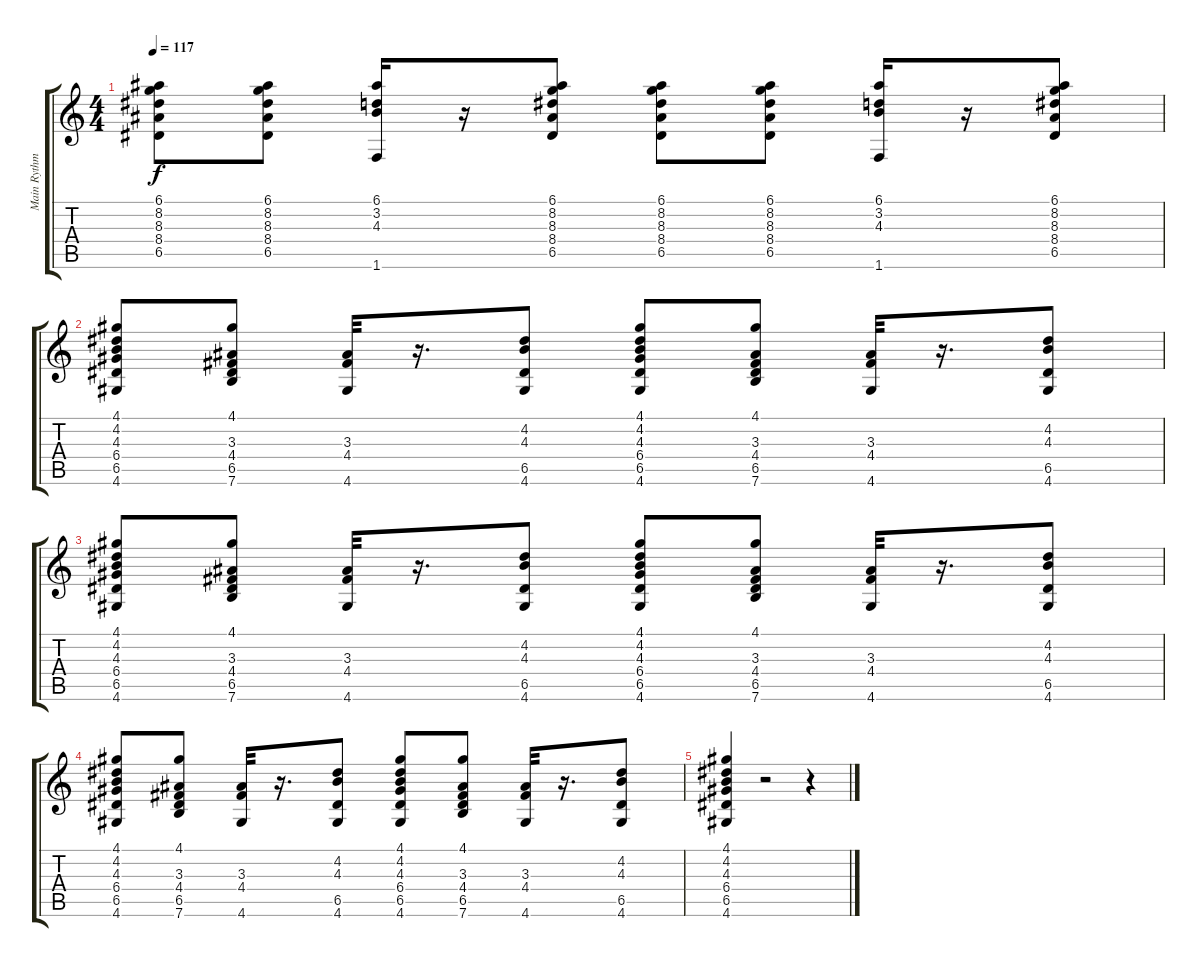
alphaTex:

\track ("Main Rythm" "Main Rythm") {instrument acousticguitarsteel}
\staff {score tabs}
\tuning (E4 B3 G3 D3 A2 E2) {hide}
\ts (4 4)
\tempo 117
\clef g2
\ks c
(6.1 8.2 8.3 8.4 6.5).8{dy f} (6.1 8.2 8.3 8.4 6.5).8 (6.1 3.2 4.3 1.6).16 r.16 (6.1 8.2 8.3 8.4 6.5).8 (6.1 8.2 8.3 8.4 6.5).8 (6.1 8.2 8.3 8.4 6.5).8 (6.1 3.2 4.3 1.6).16 r.16 (6.1 8.2 8.3 8.4 6.5).8 |
(4.1 4.2 4.3 6.4 6.5 4.6).8 (4.1 3.3 4.4 6.5 7.6).8 (3.3 4.4 4.6).32 r.16{d} (4.2 4.3 6.5 4.6).8 (4.1 4.2 4.3 6.4 6.5 4.6).8 (4.1 3.3 4.4 6.5 7.6).8 (3.3 4.4 4.6).32 r.16{d} (4.2 4.3 6.5 4.6).8 |
(4.1 4.2 4.3 6.4 6.5 4.6).8 (4.1 3.3 4.4 6.5 7.6).8 (3.3 4.4 4.6).32 r.16{d} (4.2 4.3 6.5 4.6).8 (4.1 4.2 4.3 6.4 6.5 4.6).8 (4.1 3.3 4.4 6.5 7.6).8 (3.3 4.4 4.6).32 r.16{d} (4.2 4.3 6.5 4.6).8 |
(4.1 4.2 4.3 6.4 6.5 4.6).8 (4.1 3.3 4.4 6.5 7.6).8 (3.3 4.4 4.6).32 r.16{d} (4.2 4.3 6.5 4.6).8 (4.1 4.2 4.3 6.4 6.5 4.6).8 (4.1 3.3 4.4 6.5 7.6).8 (3.3 4.4 4.6).32 r.16{d} (4.2 4.3 6.5 4.6).8 |
(4.1 4.2 4.3 6.4 6.5 4.6).4 r.2 r.4
